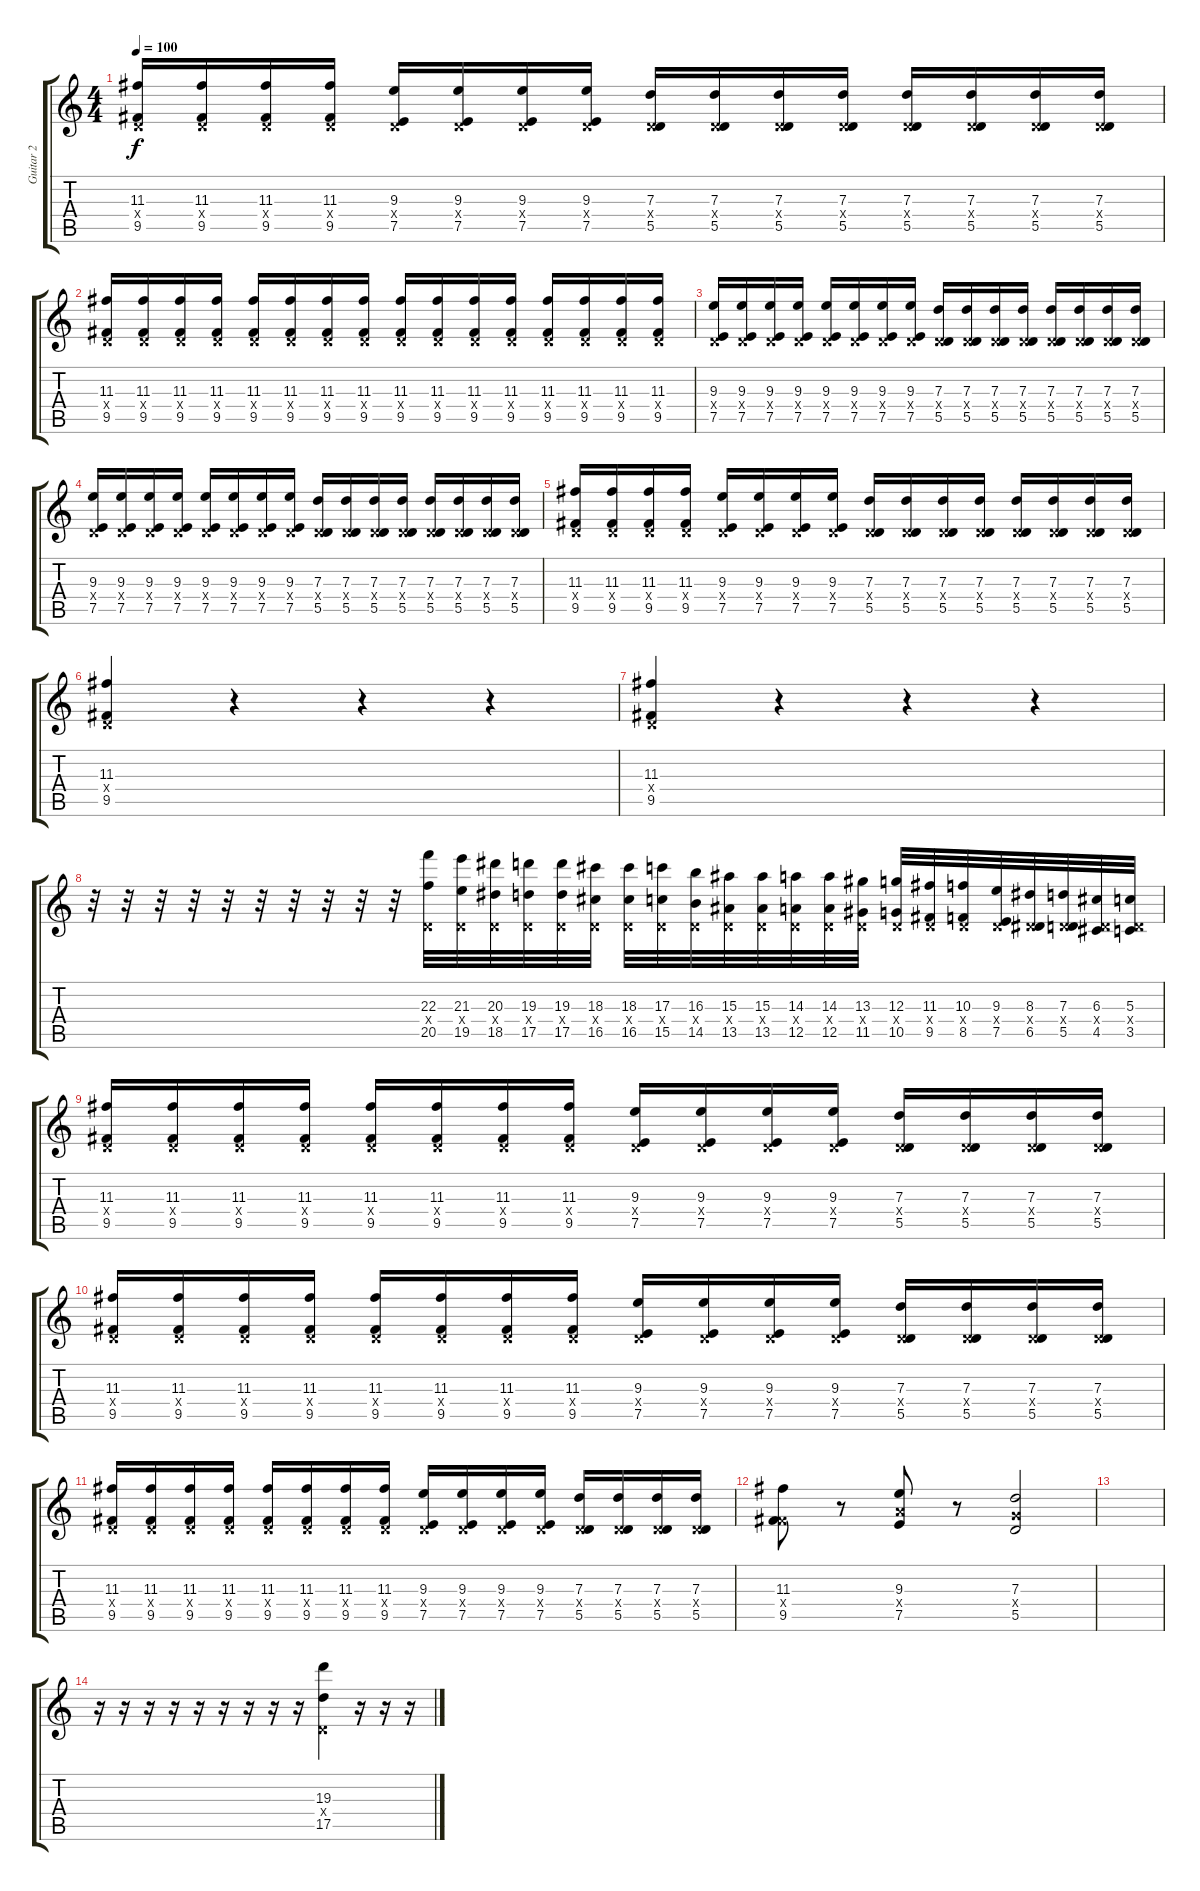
\track ("Guitar 2" "Guitar 2") {instrument overdrivenguitar}
\staff {score tabs}
\tuning (E4 B3 G3 D3 A2 D2) {hide}
\ts (4 4)
\tempo 100
\clef g2
\ks c
(11.3 0.4{x} 9.5).16{dy f} (11.3 0.4{x} 9.5).16 (11.3 0.4{x} 9.5).16 (11.3 0.4{x} 9.5).16 (9.3 0.4{x} 7.5).16 (9.3 0.4{x} 7.5).16 (9.3 0.4{x} 7.5).16 (9.3 0.4{x} 7.5).16 (7.3 0.4{x} 5.5).16 (7.3 0.4{x} 5.5).16 (7.3 0.4{x} 5.5).16 (7.3 0.4{x} 5.5).16 (7.3 0.4{x} 5.5).16 (7.3 0.4{x} 5.5).16 (7.3 0.4{x} 5.5).16 (7.3 0.4{x} 5.5).16 |
(11.3 0.4{x} 9.5).16 (11.3 0.4{x} 9.5).16 (11.3 0.4{x} 9.5).16 (11.3 0.4{x} 9.5).16 (11.3 0.4{x} 9.5).16 (11.3 0.4{x} 9.5).16 (11.3 0.4{x} 9.5).16 (11.3 0.4{x} 9.5).16 (11.3 0.4{x} 9.5).16 (11.3 0.4{x} 9.5).16 (11.3 0.4{x} 9.5).16 (11.3 0.4{x} 9.5).16 (11.3 0.4{x} 9.5).16 (11.3 0.4{x} 9.5).16 (11.3 0.4{x} 9.5).16 (11.3 0.4{x} 9.5).16 |
(9.3 0.4{x} 7.5).16 (9.3 0.4{x} 7.5).16 (9.3 0.4{x} 7.5).16 (9.3 0.4{x} 7.5).16 (9.3 0.4{x} 7.5).16 (9.3 0.4{x} 7.5).16 (9.3 0.4{x} 7.5).16 (9.3 0.4{x} 7.5).16 (7.3 0.4{x} 5.5).16 (7.3 0.4{x} 5.5).16 (7.3 0.4{x} 5.5).16 (7.3 0.4{x} 5.5).16 (7.3 0.4{x} 5.5).16 (7.3 0.4{x} 5.5).16 (7.3 0.4{x} 5.5).16 (7.3 0.4{x} 5.5).16 |
(9.3 0.4{x} 7.5).16 (9.3 0.4{x} 7.5).16 (9.3 0.4{x} 7.5).16 (9.3 0.4{x} 7.5).16 (9.3 0.4{x} 7.5).16 (9.3 0.4{x} 7.5).16 (9.3 0.4{x} 7.5).16 (9.3 0.4{x} 7.5).16 (7.3 0.4{x} 5.5).16 (7.3 0.4{x} 5.5).16 (7.3 0.4{x} 5.5).16 (7.3 0.4{x} 5.5).16 (7.3 0.4{x} 5.5).16 (7.3 0.4{x} 5.5).16 (7.3 0.4{x} 5.5).16 (7.3 0.4{x} 5.5).16 |
(11.3 0.4{x} 9.5).16 (11.3 0.4{x} 9.5).16 (11.3 0.4{x} 9.5).16 (11.3 0.4{x} 9.5).16 (9.3 0.4{x} 7.5).16 (9.3 0.4{x} 7.5).16 (9.3 0.4{x} 7.5).16 (9.3 0.4{x} 7.5).16 (7.3 0.4{x} 5.5).16 (7.3 0.4{x} 5.5).16 (7.3 0.4{x} 5.5).16 (7.3 0.4{x} 5.5).16 (7.3 0.4{x} 5.5).16 (7.3 0.4{x} 5.5).16 (7.3 0.4{x} 5.5).16 (7.3 0.4{x} 5.5).16 |
(11.3 0.4{x} 9.5).4 r.4 r.4 r.4 |
(11.3 0.4{x} 9.5).4 r.4 r.4 r.4 |
r.32 r.32 r.32 r.32 r.32 r.32 r.32 r.32 r.32 r.32 (22.3 0.4{x} 20.5).32 (21.3 0.4{x} 19.5).32 (20.3 0.4{x} 18.5).32 (19.3 0.4{x} 17.5).32 (19.3 0.4{x} 17.5).32 (18.3 0.4{x} 16.5).32 (18.3 0.4{x} 16.5).32 (17.3 0.4{x} 15.5).32 (16.3 0.4{x} 14.5).32 (15.3 0.4{x} 13.5).32 (15.3 0.4{x} 13.5).32 (14.3 0.4{x} 12.5).32 (14.3 0.4{x} 12.5).32 (13.3 0.4{x} 11.5).32 (12.3 0.4{x} 10.5).32 (11.3 0.4{x} 9.5).32 (10.3 0.4{x} 8.5).32 (9.3 0.4{x} 7.5).32 (8.3 0.4{x} 6.5).32 (7.3 0.4{x} 5.5).32 (6.3 0.4{x} 4.5).32 (5.3 0.4{x} 3.5).32 |
(11.3 0.4{x} 9.5).16 (11.3 0.4{x} 9.5).16 (11.3 0.4{x} 9.5).16 (11.3 0.4{x} 9.5).16 (11.3 0.4{x} 9.5).16 (11.3 0.4{x} 9.5).16 (11.3 0.4{x} 9.5).16 (11.3 0.4{x} 9.5).16 (9.3 0.4{x} 7.5).16 (9.3 0.4{x} 7.5).16 (9.3 0.4{x} 7.5).16 (9.3 0.4{x} 7.5).16 (7.3 0.4{x} 5.5).16 (7.3 0.4{x} 5.5).16 (7.3 0.4{x} 5.5).16 (7.3 0.4{x} 5.5).16 |
(11.3 0.4{x} 9.5).16 (11.3 0.4{x} 9.5).16 (11.3 0.4{x} 9.5).16 (11.3 0.4{x} 9.5).16 (11.3 0.4{x} 9.5).16 (11.3 0.4{x} 9.5).16 (11.3 0.4{x} 9.5).16 (11.3 0.4{x} 9.5).16 (9.3 0.4{x} 7.5).16 (9.3 0.4{x} 7.5).16 (9.3 0.4{x} 7.5).16 (9.3 0.4{x} 7.5).16 (7.3 0.4{x} 5.5).16 (7.3 0.4{x} 5.5).16 (7.3 0.4{x} 5.5).16 (7.3 0.4{x} 5.5).16 |
(11.3 0.4{x} 9.5).16 (11.3 0.4{x} 9.5).16 (11.3 0.4{x} 9.5).16 (11.3 0.4{x} 9.5).16 (11.3 0.4{x} 9.5).16 (11.3 0.4{x} 9.5).16 (11.3 0.4{x} 9.5).16 (11.3 0.4{x} 9.5).16 (9.3 0.4{x} 7.5).16 (9.3 0.4{x} 7.5).16 (9.3 0.4{x} 7.5).16 (9.3 0.4{x} 7.5).16 (7.3 0.4{x} 5.5).16 (7.3 0.4{x} 5.5).16 (7.3 0.4{x} 5.5).16 (7.3 0.4{x} 5.5).16 |
(11.3 4.4{x} 9.5).8 r.8 (9.3 7.4{x} 7.5).8 r.8 (7.3 5.4{x} 5.5).2 |
|
r.16 r.16 r.16 r.16 r.16 r.16 r.16 r.16 r.16 (19.3 0.4{x} 17.5).4 r.16 r.16 r.16
